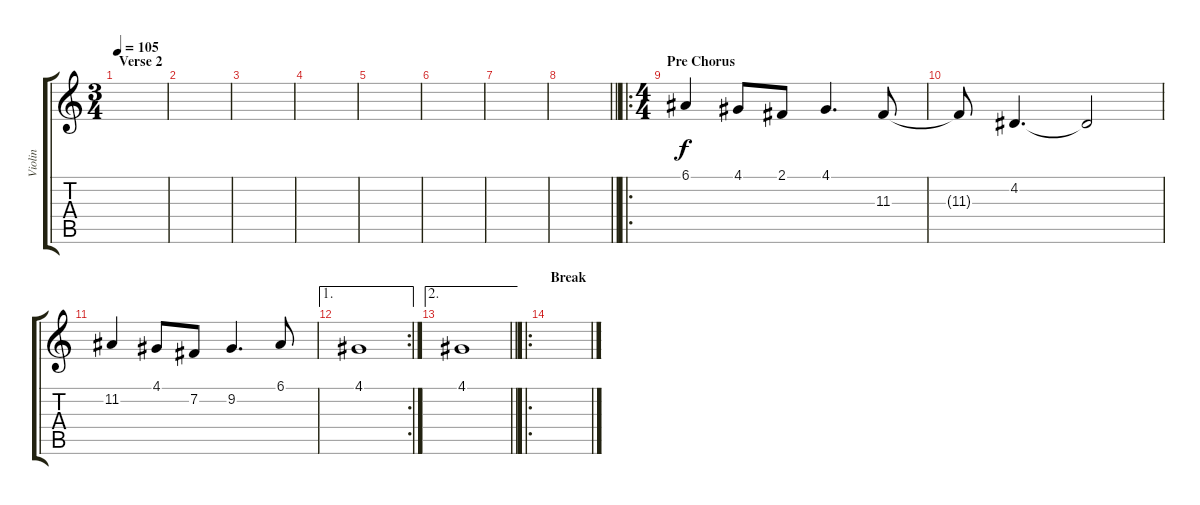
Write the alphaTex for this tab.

\track ("Violin" "Violin") {instrument violin}
\staff {score tabs}
\tuning (E4 B3 G3 D3 A2 E2) {hide}
\ts (3 4)
\section ("" "Verse 2")
\tempo 105
\clef g2
\ks c
|
|
|
|
|
|
|
\barLineRight lightlight
|
\ro
\ts (4 4)
\section ("" "Pre Chorus")
6.1.4 4.1.8 2.1.8 4.1.4{d} 11.3.8 |
11.3{t}.8 4.2.4{d} 4.2{t}.2 |
11.2.4 4.1.8 7.2.8 9.2.4{d} 6.1.8 |
\ae 1
\rc 2
4.1.1 |
\ae 2
\barLineRight lightlight
4.1.1 |
\ro
\section ("" "Break")
